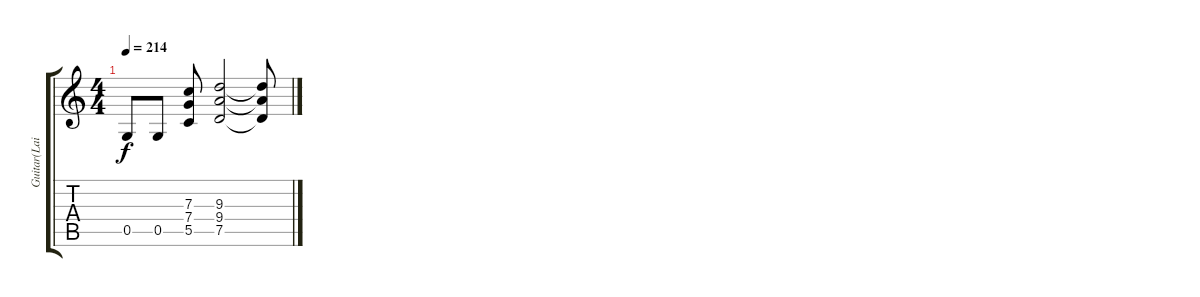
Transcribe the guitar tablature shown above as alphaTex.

\track ("Guitar(Laiho)" "Guitar(Lai") {instrument distortionguitar}
\staff {score tabs}
\tuning (D4 A3 F3 C3 G2 D2) {hide}
\ts (4 4)
\tempo 214
\clef g2
\ks c
0.5.8{dy f} 0.5.8 (7.3 7.4 5.5).8 (9.3 9.4 7.5).2 (9.3{t} 9.4{t} 7.5{t}).8
